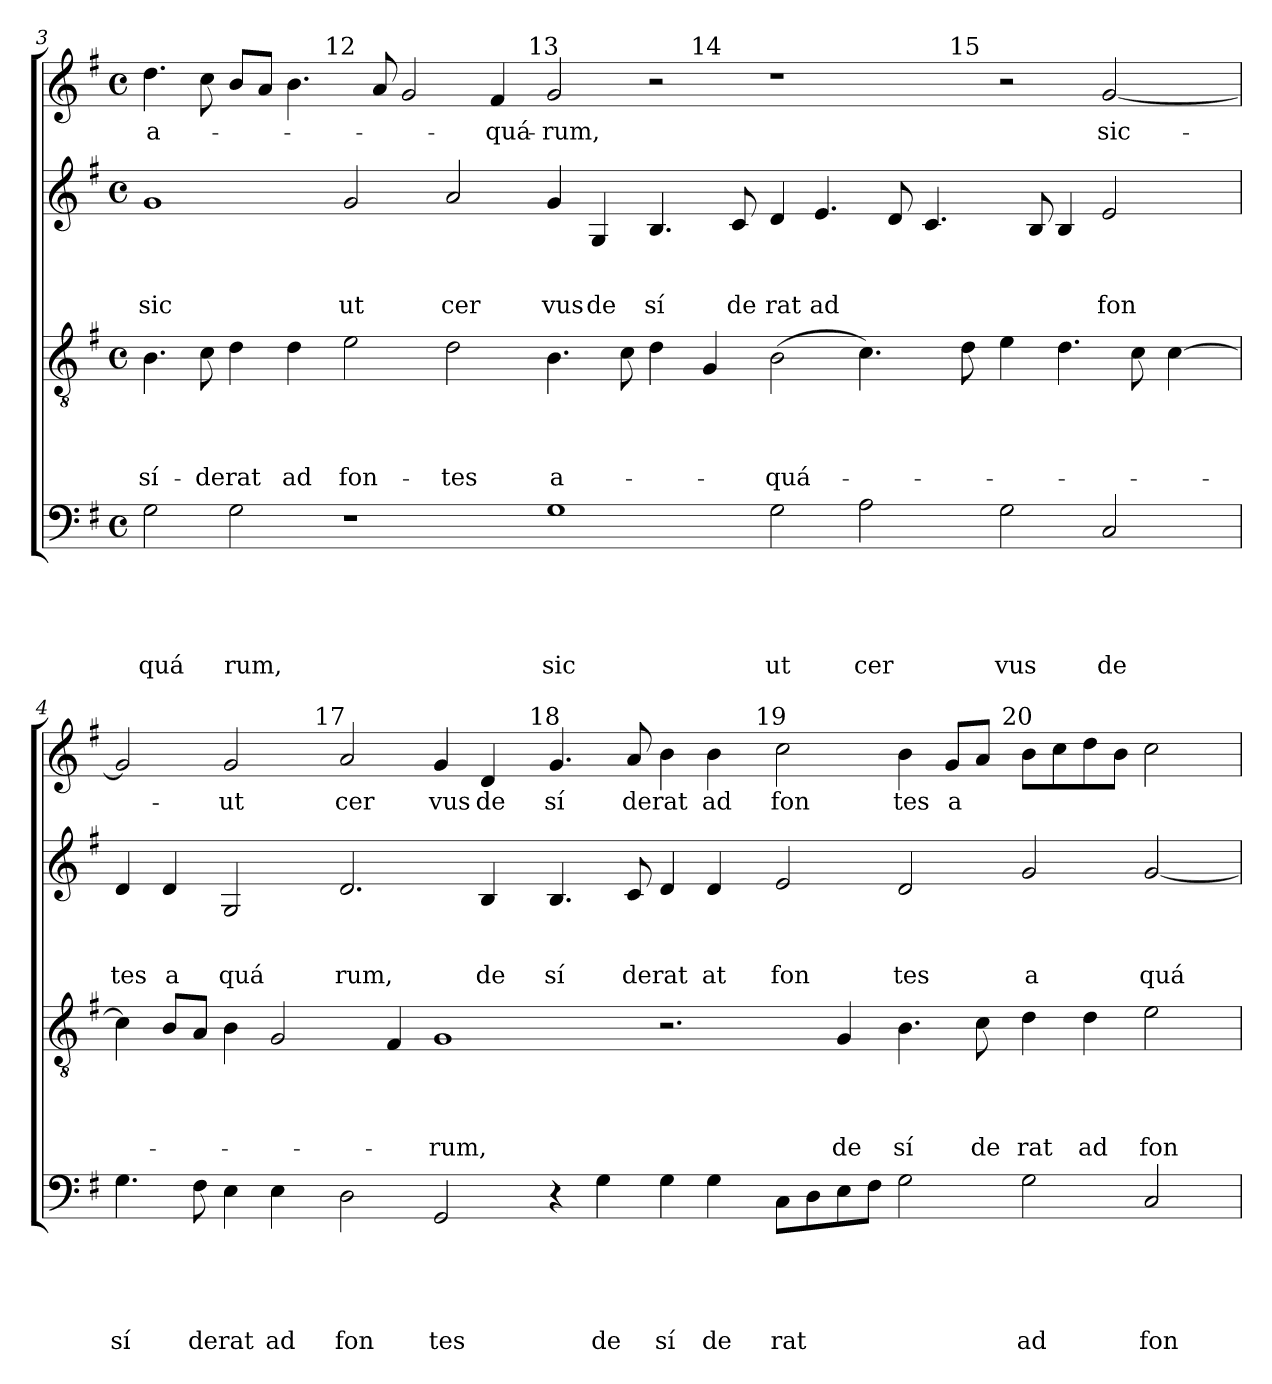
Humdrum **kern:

**kern	**text	**text	**text	**text	**text	**kern	**text	**text	**text	**text	**kern	**text	**text	**text	**kern	**text
*part4	*part4	*part4	*part4	*part4	*part4	*part3	*part3	*part3	*part3	*part3	*part2	*part2	*part2	*part2	*part1	*part1
*staff4	*staff4	*staff4	*staff4	*staff4	*staff4	*staff3	*staff3	*staff3	*staff3	*staff3	*staff2	*staff2	*staff2	*staff2	*staff1	*staff1
!!LO:LB:g=z
*clefF4	*	*	*	*	*	*clefGv2	*	*	*	*	*clefG2	*	*	*	*clefG2	*
*k[f#]	*	*	*	*	*	*k[f#]	*	*	*	*	*k[f#]	*	*	*	*k[f#]	*
*G:	*	*	*	*	*	*G:	*	*	*	*	*G:	*	*	*	*G:	*
*M4/4	*	*	*	*	*	*M4/4	*	*	*	*	*M4/4	*	*	*	*M4/4	*
*met(c)	*	*	*	*	*	*met(c)	*	*	*	*	*met(c)	*	*	*	*met(c)	*
=3	=3	=3	=3	=3	=3	=3	=3	=3	=3	=3	=3	=3	=3	=3	=3	=3
!	!	!	!	!	!LO:LY:b	!	!	!	!	!LO:LY:b	!	!	!	!LO:LY:b	!	!LO:LY:b
*	*	*	*	*	*	*	*	*	*	*	*	*	*	*	*^	*
*	*	*	*	*	*	*	*	*	*	*	*	*	*	*	*	*^	*
*	*	*	*	*	*	*	*	*	*	*	*	*	*	*	*	*	*^	*
2G\	.	.	.	.	-quá	4.B\	.	.	.	sí-	1g	.	.	sic	4.dd\	2...ryy	1ryy	1ryy	a-
!	!	!	!	!	!	!	!	!	!	!LO:LY:b	!	!	!	!	!	!	!	!	!
.	.	.	.	.	.	8c\	.	.	.	-derat	.	.	.	.	8cc\	.	.	.	.
!	!	!	!	!	!LO:LY:b	!	!	!	!	!	!	!	!	!	!	!	!	!	!
2G\	.	.	.	.	rum,	4d\	.	.	.	.	.	.	.	.	8b/L	.	.	.	.
.	.	.	.	.	.	.	.	.	.	.	.	.	.	.	8a/J	.	.	.	.
!	!	!	!	!	!	!	!	!	!	!LO:LY:b	!	!	!	!	!	!	!	!	!
.	.	.	.	.	.	4d\	.	.	.	ad	.	.	.	.	4.b\	.	.	.	.
!	!	!	!	!	!	!	!	!	!	!	!	!	!	!	!	!LO:TX:a:t=12	!	!	!
.	.	.	.	.	.	.	.	.	.	.	.	.	.	.	.	1ryy	.	.	.
!	!	!	!	!	!	!	!	!	!	!LO:LY:b	!	!	!	!LO:LY:b	!	!	!	!	!
1r	.	.	.	.	.	2e\	.	.	.	fon-	2g/	.	.	ut	.	.	1ryy	1ryy	.
.	.	.	.	.	.	.	.	.	.	.	.	.	.	.	8a/	.	.	.	.
.	.	.	.	.	.	.	.	.	.	.	.	.	.	.	2g/	.	.	.	.
!	!	!	!	!	!	!	!	!	!	!LO:LY:b	!	!	!	!LO:LY:b	!	!	!	!	!
.	.	.	.	.	.	2d\	.	.	.	-tes	2a/	.	.	cer	.	.	.	.	.
!	!	!	!	!	!	!	!	!	!	!	!	!	!	!	!	!	!	!	!LO:LY:b
.	.	.	.	.	.	.	.	.	.	.	.	.	.	.	4f#/	.	.	.	-quá-
!	!	!	!	!	!	!	!	!	!	!	!	!	!	!	!	!LO:TX:a:t=13	!	!	!
.	.	.	.	.	.	.	.	.	.	.	.	.	.	.	.	1ryy	.	.	.
!	!	!	!	!	!LO:LY:b	!	!	!	!	!LO:LY:b	!	!	!	!LO:LY:b	!	!	!	!	!LO:LY:b
1G	.	.	.	.	sic	4.B\	.	.	.	a-	4g/	.	.	vus	2g/	.	2ryy	1ryy	-rum,
!	!	!	!	!	!	!	!	!	!	!	!	!	!	!LO:LY:b	!	!	!	!	!
.	.	.	.	.	.	.	.	.	.	.	4G/	.	.	de	.	.	.	.	.
.	.	.	.	.	.	8c\	.	.	.	.	.	.	.	.	.	.	.	.	.
!	!	!	!	!	!	!	!	!	!	!	!	!	!	!LO:LY:b	!	!	!	!	!
.	.	.	.	.	.	4d\	.	.	.	.	4.B/	.	.	sí	2r	.	8..ryy	.	.
!	!	!	!	!	!	!	!	!	!	!	!	!	!	!	!	!	!LO:TX:a:t=14	!	!
.	.	.	.	.	.	.	.	.	.	.	.	.	.	.	.	.	1ryy	.	.
.	.	.	.	.	.	4G/	.	.	.	.	.	.	.	.	.	.	.	.	.
!	!	!	!	!	!	!	!	!	!	!	!	!	!	!LO:LY:b	!	!	!	!	!
.	.	.	.	.	.	.	.	.	.	.	8c/	.	.	de	.	.	.	.	.
.	.	.	.	.	.	.	.	.	.	.	.	.	.	.	.	1ryy	.	.	.
!	!	!	!	!	!LO:LY:b	!	!	!	!	!LO:LY:b	!	!	!	!LO:LY:b	!	!	!	!	!
2G\	.	.	.	.	ut	(>2B\	.	.	.	-quá-	4d/	.	.	rat	1r	.	.	2ryy	.
!	!	!	!	!	!	!	!	!	!	!	!	!	!	!LO:LY:b	!	!	!	!	!
.	.	.	.	.	.	.	.	.	.	.	4.e/	.	.	ad	.	.	.	.	.
!	!	!	!	!	!LO:LY:b	!	!	!	!	!	!	!	!	!	!	!	!	!	!
2A\	.	.	.	.	cer	4.c\)	.	.	.	.	.	.	.	.	.	.	.	4ryy	.
.	.	.	.	.	.	.	.	.	.	.	8d/	.	.	.	.	.	.	.	.
.	.	.	.	.	.	.	.	.	.	.	.	.	.	.	.	.	1ryy	.	.
.	.	.	.	.	.	.	.	.	.	.	4.c/	.	.	.	.	.	.	16.ryy	.
!	!	!	!	!	!	!	!	!	!	!	!	!	!	!	!	!	!	!LO:TX:a:t=15	!
.	.	.	.	.	.	.	.	.	.	.	.	.	.	.	.	.	.	1ryy	.
.	.	.	.	.	.	8d\	.	.	.	.	.	.	.	.	.	.	.	.	.
.	.	.	.	.	.	.	.	.	.	.	.	.	.	.	.	1ryy	.	.	.
!	!	!	!	!	!LO:LY:b	!	!	!	!	!	!	!	!	!	!	!	!	!	!
2G\	.	.	.	.	vus	4e\	.	.	.	.	.	.	.	.	2r	.	.	.	.
.	.	.	.	.	.	.	.	.	.	.	8B/	.	.	.	.	.	.	.	.
.	.	.	.	.	.	4.d\	.	.	.	.	4B/	.	.	.	.	.	.	.	.
!	!	!	!	!	!LO:LY:b	!	!	!	!	!	!	!	!	!LO:LY:b	!	!	!	!	!LO:LY:b
2C/	.	.	.	.	de	.	.	.	.	.	2e/	.	.	fon	[<2g/	.	.	.	sic-
.	.	.	.	.	.	8c\	.	.	.	.	.	.	.	.	.	.	.	.	.
.	.	.	.	.	.	.	.	.	.	.	.	.	.	.	.	.	4ryy	.	.
.	.	.	.	.	.	[<4c\	.	.	.	.	.	.	.	.	.	.	.	.	.
.	.	.	.	.	.	.	.	.	.	.	.	.	.	.	.	.	.	8ryy	.
.	.	.	.	.	.	.	.	.	.	.	.	.	.	.	.	16ryy	.	.	.
.	.	.	.	.	.	.	.	.	.	.	.	.	.	.	.	.	32ryy	32ryy	.
!!LO:LB:g=z
=4	=4	=4	=4	=4	=4	=4	=4	=4	=4	=4	=4	=4	=4	=4	=4	=4	=4	=4	=4
!	!	!	!	!	!LO:LY:b	!	!	!	!	!	!	!	!	!LO:LY:b	!	!	!	!	!
*	*	*	*	*	*	*	*	*	*	*	*	*	*	*	*	*	*v	*v	*
4.G\	.	.	.	.	sí	4c\]	.	.	.	.	4d/	.	.	tes	2g/]	2ryy	1ryy	.
!	!	!	!	!	!	!	!	!	!	!	!	!	!	!LO:LY:b	!	!	!	!
.	.	.	.	.	.	8B/L	.	.	.	.	4d/	.	.	a	.	.	.	.
!	!	!	!	!	!LO:LY:b	!	!	!	!	!	!	!	!	!	!	!	!	!
8F#\	.	.	.	.	derat	8A/J	.	.	.	.	.	.	.	.	.	.	.	.
!	!	!	!	!	!	!	!	!	!	!	!	!	!	!LO:LY:b	!	!	!	!LO:LY:b
4E\	.	.	.	.	.	4B\	.	.	.	.	2G/	.	.	quá	2g/	4ryy	.	-ut
!	!	!	!	!	!LO:LY:b	!	!	!	!	!	!	!	!	!	!	!	!	!
4E\	.	.	.	.	ad	2G/	.	.	.	.	.	.	.	.	.	8ryy	.	.
.	.	.	.	.	.	.	.	.	.	.	.	.	.	.	.	32ryy	.	.
!	!	!	!	!	!	!	!	!	!	!	!	!	!	!	!	!LO:TX:a:t=17	!	!
.	.	.	.	.	.	.	.	.	.	.	.	.	.	.	.	1ryy	.	.
!	!	!	!	!	!LO:LY:b	!	!	!	!	!	!	!	!	!LO:LY:b	!	!	!	!LO:LY:b
2D\	.	.	.	.	fon	.	.	.	.	.	2.d/	.	.	rum,	2a/	.	2...ryy	cer
.	.	.	.	.	.	4F#/	.	.	.	.	.	.	.	.	.	.	.	.
!	!	!	!	!	!LO:LY:b	!	!	!	!	!LO:LY:b	!	!	!	!	!	!	!	!LO:LY:b
2GG/	.	.	.	.	tes	1G	.	.	.	-rum,	.	.	.	.	4g/	.	.	vus
!	!	!	!	!	!	!	!	!	!	!	!	!	!	!LO:LY:b	!	!	!	!LO:LY:b
.	.	.	.	.	.	.	.	.	.	.	4B/	.	.	de	4d/	.	.	de
.	.	.	.	.	.	.	.	.	.	.	.	.	.	.	.	1ryy	.	.
!	!	!	!	!	!	!	!	!	!	!	!	!	!	!	!	!	!LO:TX:a:t=18	!
.	.	.	.	.	.	.	.	.	.	.	.	.	.	.	.	.	1ryy	.
!	!	!	!	!	!	!	!	!	!	!	!	!	!	!LO:LY:b	!	!	!	!LO:LY:b
4r	.	.	.	.	.	.	.	.	.	.	4.B/	.	.	sí	4.g/	.	.	sí
!	!	!	!	!	!LO:LY:b	!	!	!	!	!	!	!	!	!	!	!	!	!
4G\	.	.	.	.	de	.	.	.	.	.	.	.	.	.	.	.	.	.
!	!	!	!	!	!	!	!	!	!	!	!	!	!	!LO:LY:b	!	!	!	!LO:LY:b
.	.	.	.	.	.	.	.	.	.	.	8c/	.	.	derat	8a/	.	.	derat
!	!	!	!	!	!LO:LY:b	!	!	!	!	!	!	!	!	!	!	!	!	!
4G\	.	.	.	.	sí	2.r	.	.	.	.	4d/	.	.	.	4b\	.	.	.
!	!	!	!	!	!LO:LY:b	!	!	!	!	!	!	!	!	!LO:LY:b	!	!	!	!LO:LY:b
4G\	.	.	.	.	de	.	.	.	.	.	4d/	.	.	at	4b\	.	.	ad
.	.	.	.	.	.	.	.	.	.	.	.	.	.	.	.	1ryy	.	.
!	!	!	!	!	!	!	!	!	!	!	!	!	!	!	!	!	!LO:TX:a:t=19	!
.	.	.	.	.	.	.	.	.	.	.	.	.	.	.	.	.	1ryy	.
!	!	!	!	!	!LO:LY:b	!	!	!	!	!	!	!	!	!LO:LY:b	!	!	!	!LO:LY:b
8C\L	.	.	.	.	rat	.	.	.	.	.	2e/	.	.	fon	2cc\	.	.	fon
8D\	.	.	.	.	.	.	.	.	.	.	.	.	.	.	.	.	.	.
!	!	!	!	!	!	!	!	!	!	!LO:LY:b	!	!	!	!	!	!	!	!
8E\	.	.	.	.	.	4G/	.	.	.	de	.	.	.	.	.	.	.	.
8F#\J	.	.	.	.	.	.	.	.	.	.	.	.	.	.	.	.	.	.
!	!	!	!	!	!	!	!	!	!	!LO:LY:b	!	!	!	!LO:LY:b	!	!	!	!LO:LY:b
2G\	.	.	.	.	.	4.B\	.	.	.	sí	2d/	.	.	tes	4b\	.	.	tes
!	!	!	!	!	!	!	!	!	!	!	!	!	!	!	!	!	!	!LO:LY:b
.	.	.	.	.	.	.	.	.	.	.	.	.	.	.	8g/L	.	.	a
!	!	!	!	!	!	!	!	!	!	!LO:LY:b	!	!	!	!	!	!	!	!
.	.	.	.	.	.	8c\	.	.	.	de	.	.	.	.	8a/J	.	.	.
.	.	.	.	.	.	.	.	.	.	.	.	.	.	.	.	1ryy	.	.
!	!	!	!	!	!	!	!	!	!	!	!	!	!	!	!	!	!LO:TX:a:t=20	!
.	.	.	.	.	.	.	.	.	.	.	.	.	.	.	.	.	1ryy	.
!	!	!	!	!	!LO:LY:b	!	!	!	!	!LO:LY:b	!	!	!	!LO:LY:b	!	!	!	!
2G\	.	.	.	.	ad	4d\	.	.	.	rat	2g/	.	.	a	8b\L	.	.	.
.	.	.	.	.	.	.	.	.	.	.	.	.	.	.	8cc\	.	.	.
!	!	!	!	!	!	!	!	!	!	!LO:LY:b	!	!	!	!	!	!	!	!
.	.	.	.	.	.	4d\	.	.	.	ad	.	.	.	.	8dd\	.	.	.
.	.	.	.	.	.	.	.	.	.	.	.	.	.	.	8b\J	.	.	.
!	!	!	!	!	!LO:LY:b	!	!	!	!	!LO:LY:b	!	!	!	!LO:LY:b	!	!	!	!
2C/	.	.	.	.	fon	2e\	.	.	.	fon	[>2g/	.	.	quá	2cc\	.	.	.
.	.	.	.	.	.	.	.	.	.	.	.	.	.	.	.	16.ryy	.	.
.	.	.	.	.	.	.	.	.	.	.	.	.	.	.	.	.	16ryy	.
*	*	*	*	*	*	*	*	*	*	*	*	*	*	*	*v	*v	*v	*
=	=	=	=	=	=	=	=	=	=	=	=	=	=	=	=	=
*-	*-	*-	*-	*-	*-	*-	*-	*-	*-	*-	*-	*-	*-	*-	*-	*-
